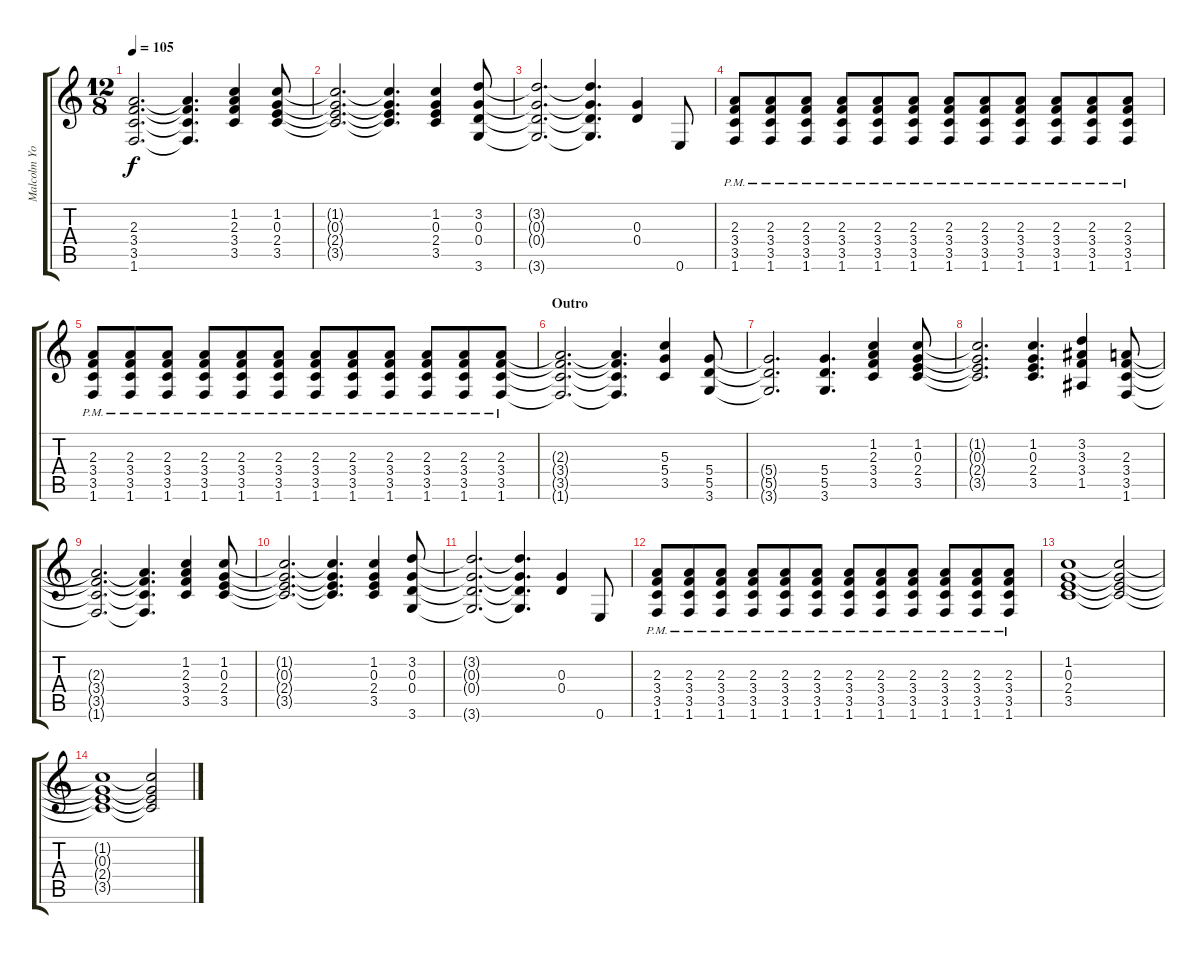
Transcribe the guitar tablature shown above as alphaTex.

\track ("Malcolm Young" "Malcolm Yo") {instrument distortionguitar}
\staff {score tabs}
\tuning (E4 B3 G3 D3 A2 E2) {hide}
\ts (12 8)
\tempo 105
\clef g2
\ks c
(2.3{t} 3.4{t} 3.5{t} 1.6{t}).2{d dy f} (2.3{t} 3.4{t} 3.5{t} 1.6{t}).4{d} (1.2 2.3 3.4 3.5).4 (1.2 0.3 2.4 3.5).8 |
(1.2{t} 0.3{t} 2.4{t} 3.5{t}).2{d} (1.2{t} 0.3{t} 2.4{t} 3.5{t}).4{d} (1.2 0.3 2.4 3.5).4 (3.2 0.3 0.4 3.6).8 |
(3.2{t} 0.3{t} 0.4{t} 3.6{t}).2{d} (3.2{t} 0.3{t} 0.4{t} 3.6{t}).4{d} (0.3 0.4).4 0.6.8 |
(2.3{pm} 3.4{pm} 3.5{pm} 1.6{pm}).8 (2.3{pm} 3.4{pm} 3.5{pm} 1.6{pm}).8 (2.3{pm} 3.4{pm} 3.5{pm} 1.6{pm}).8 (2.3{pm} 3.4{pm} 3.5{pm} 1.6{pm}).8 (2.3{pm} 3.4{pm} 3.5{pm} 1.6{pm}).8 (2.3{pm} 3.4{pm} 3.5{pm} 1.6{pm}).8 (2.3{pm} 3.4{pm} 3.5{pm} 1.6{pm}).8 (2.3{pm} 3.4{pm} 3.5{pm} 1.6{pm}).8 (2.3{pm} 3.4{pm} 3.5{pm} 1.6{pm}).8 (2.3{pm} 3.4{pm} 3.5{pm} 1.6{pm}).8 (2.3{pm} 3.4{pm} 3.5{pm} 1.6{pm}).8 (2.3{pm} 3.4{pm} 3.5{pm} 1.6{pm}).8 |
(2.3{pm} 3.4{pm} 3.5{pm} 1.6{pm}).8 (2.3{pm} 3.4{pm} 3.5{pm} 1.6{pm}).8 (2.3{pm} 3.4{pm} 3.5{pm} 1.6{pm}).8 (2.3{pm} 3.4{pm} 3.5{pm} 1.6{pm}).8 (2.3{pm} 3.4{pm} 3.5{pm} 1.6{pm}).8 (2.3{pm} 3.4{pm} 3.5{pm} 1.6{pm}).8 (2.3{pm} 3.4{pm} 3.5{pm} 1.6{pm}).8 (2.3{pm} 3.4{pm} 3.5{pm} 1.6{pm}).8 (2.3{pm} 3.4{pm} 3.5{pm} 1.6{pm}).8 (2.3{pm} 3.4{pm} 3.5{pm} 1.6{pm}).8 (2.3{pm} 3.4{pm} 3.5{pm} 1.6{pm}).8 (2.3{pm} 3.4{pm} 3.5{pm} 1.6{pm}).8 |
\section ("" "Outro")
(2.3{t} 3.4{t} 3.5{t} 1.6{t}).2{d} (2.3{t} 3.4{t} 3.5{t} 1.6{t}).4{d} (5.3 5.4 3.5).4 (5.4 5.5 3.6).8 |
(5.4{t} 5.5{t} 3.6{t}).2{d} (5.4 5.5 3.6).4{d} (1.2 2.3 3.4 3.5).4 (1.2 0.3 2.4 3.5).8 |
(1.2{t} 0.3{t} 2.4{t} 3.5{t}).2{d} (1.2 0.3 2.4 3.5).4{d} (3.2 3.3 3.4 1.5).4 (2.3 3.4 3.5 1.6).8 |
(2.3{t} 3.4{t} 3.5{t} 1.6{t}).2{d} (2.3{t} 3.4{t} 3.5{t} 1.6{t}).4{d} (1.2 2.3 3.4 3.5).4 (1.2 0.3 2.4 3.5).8 |
(1.2{t} 0.3{t} 2.4{t} 3.5{t}).2{d} (1.2{t} 0.3{t} 2.4{t} 3.5{t}).4{d} (1.2 0.3 2.4 3.5).4 (3.2 0.3 0.4 3.6).8 |
(3.2{t} 0.3{t} 0.4{t} 3.6{t}).2{d} (3.2{t} 0.3{t} 0.4{t} 3.6{t}).4{d} (0.3 0.4).4 0.6.8 |
(2.3{pm} 3.4{pm} 3.5{pm} 1.6{pm}).8 (2.3{pm} 3.4{pm} 3.5{pm} 1.6{pm}).8 (2.3{pm} 3.4{pm} 3.5{pm} 1.6{pm}).8 (2.3{pm} 3.4{pm} 3.5{pm} 1.6{pm}).8 (2.3{pm} 3.4{pm} 3.5{pm} 1.6{pm}).8 (2.3{pm} 3.4{pm} 3.5{pm} 1.6{pm}).8 (2.3{pm} 3.4{pm} 3.5{pm} 1.6{pm}).8 (2.3{pm} 3.4{pm} 3.5{pm} 1.6{pm}).8 (2.3{pm} 3.4{pm} 3.5{pm} 1.6{pm}).8 (2.3{pm} 3.4{pm} 3.5{pm} 1.6{pm}).8 (2.3{pm} 3.4{pm} 3.5{pm} 1.6{pm}).8 (2.3{pm} 3.4{pm} 3.5{pm} 1.6{pm}).8 |
(1.2 0.3 2.4 3.5).1 (1.2{t} 0.3{t} 2.4{t} 3.5{t}).2 |
(1.2{t} 0.3{t} 2.4{t} 3.5{t}).1 (1.2{t} 0.3{t} 2.4{t} 3.5{t}).2
